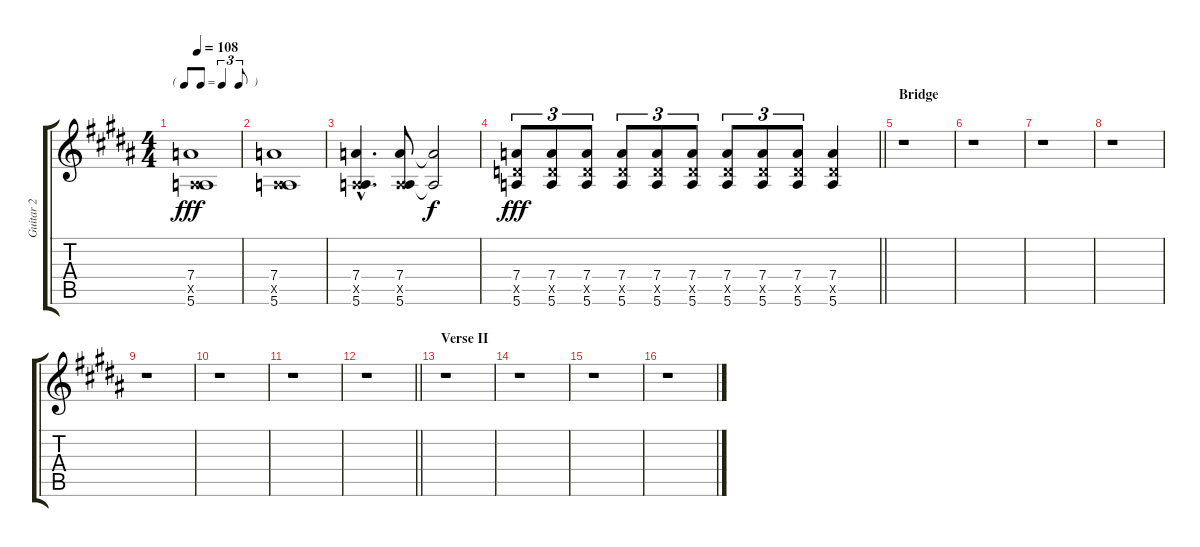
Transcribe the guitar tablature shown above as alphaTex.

\track ("Guitar 2" "Guitar 2") {instrument electricguitarclean}
\staff {score tabs}
\tuning (E4 B3 G3 D3 A2 E2) {hide}
\ts (4 4)
\tf triplet8th
\tempo 108
\clef g2
\ks b
(7.4 0.5{x} 5.6).1{dy fff} |
(7.4 0.5{x} 5.6).1 |
(7.4{hac} 0.5{hac x} 5.6{hac}).4{d} (7.4 0.5{x} 5.6).8 (7.4{t} 5.6{t}).2{dy f} |
\barLineRight lightlight
(7.4 5.5{x} 5.6).8{tu (3 2) dy fff} (7.4 5.5{x} 5.6).8{tu (3 2)} (7.4 5.5{x} 5.6).8{tu (3 2)} (7.4 5.5{x} 5.6).8{tu (3 2)} (7.4 5.5{x} 5.6).8{tu (3 2)} (7.4 5.5{x} 5.6).8{tu (3 2)} (7.4 5.5{x} 5.6).8{tu (3 2)} (7.4 5.5{x} 5.6).8{tu (3 2)} (7.4 5.5{x} 5.6).8{tu (3 2)} (7.4 5.5{x} 5.6).4 |
\section ("" "Bridge")
r.1 |
r.1 |
r.1 |
r.1 |
r.1 |
r.1 |
r.1 |
\barLineRight lightlight
r.1 |
\section ("" "Verse II")
r.1 |
r.1 |
r.1 |
r.1
